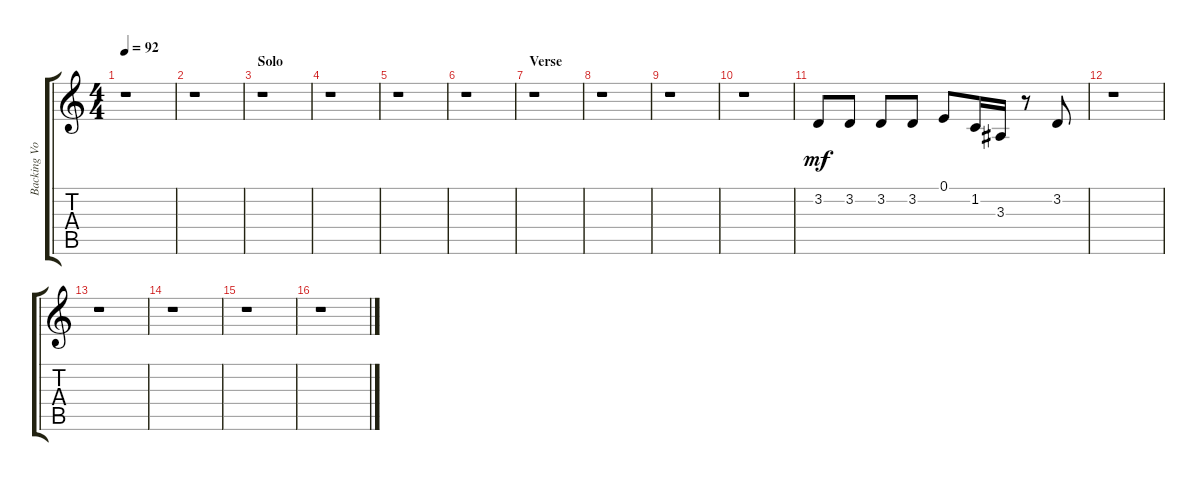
\track ("Backing Vocals" "Backing Vo") {instrument lead6voice}
\staff {score tabs}
\tuning (E4 B3 G3 D3 A2 E2) {hide}
\ts (4 4)
\tempo 92
\clef g2
\ks c
r.1{dy mf} |
r.1 |
\section ("" "Solo")
r.1 |
r.1 |
r.1 |
r.1 |
\section ("" "Verse")
r.1 |
r.1 |
r.1 |
r.1 |
3.2.8 3.2.8 3.2.8 3.2.8 0.1.8 1.2.16 3.3.16 r.8 3.2.8 |
r.1 |
r.1 |
r.1 |
r.1 |
r.1
